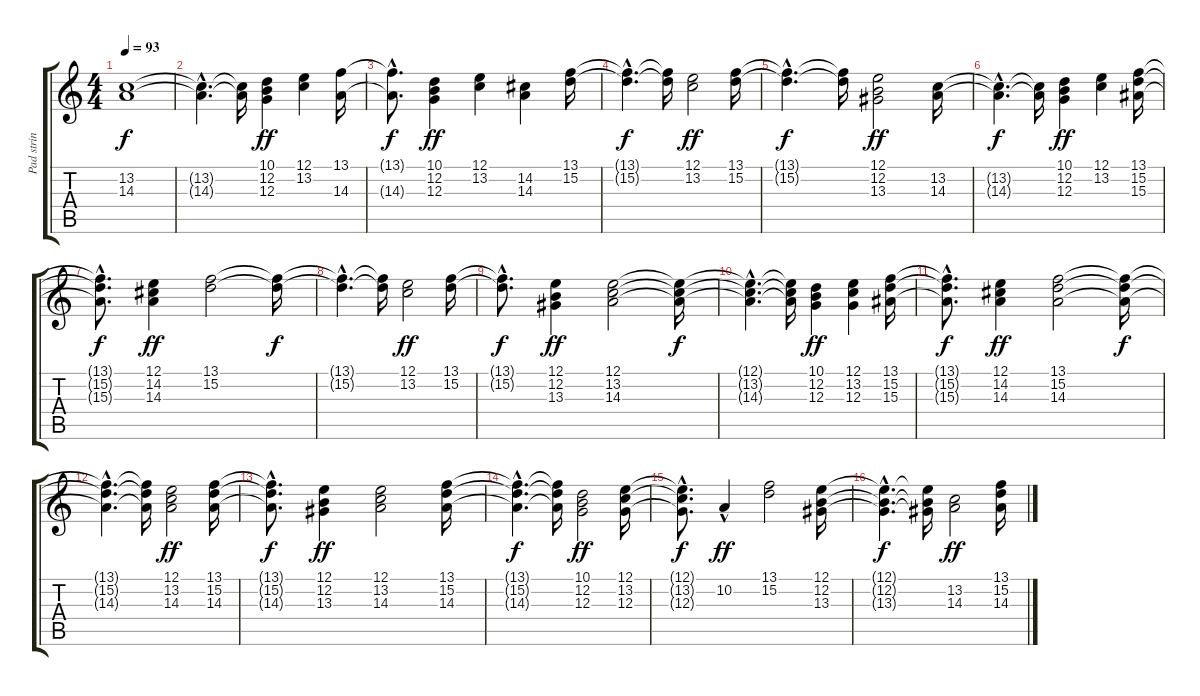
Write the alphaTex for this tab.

\track ("Pad strin" "Pad strin") {instrument stringensemble2}
\staff {score tabs}
\tuning (E4 B3 G3 D3 A2 E2) {hide}
\ts (4 4)
\tempo 93
\clef g2
\ks c
(13.2{t} 14.3{t}).1{dy f} |
(13.2{hac t} 14.3{hac t}).4{d} (13.2{t} 14.3{t}).16 (10.1 12.2 12.3).4{dy ff} (12.1 13.2).4 (13.1 14.3).16 |
(13.1{hac t} 14.3{hac t}).8{d dy f} (10.1 12.2 12.3).4{dy ff} (12.1 13.2).4 (14.2 14.3).4 (13.1 15.2).16 |
(13.1{hac t} 15.2{hac t}).4{d dy f} (13.1{t} 15.2{t}).16 (12.1 13.2).2{dy ff} (13.1 15.2).16 |
(13.1{hac t} 15.2{hac t}).4{d dy f} (13.1{t} 15.2{t}).16 (12.1 12.2 13.3).2{dy ff} (13.2 14.3).16 |
(13.2{hac t} 14.3{hac t}).4{d dy f} (13.2{t} 14.3{t}).16 (10.1 12.2 12.3).4{dy ff} (12.1 13.2).4 (13.1 15.2 15.3).16 |
(13.1{hac t} 15.2{hac t} 15.3{hac t}).8{d dy f} (12.1 14.2 14.3).4{dy ff} (13.1 15.2).2 (13.1{t} 15.2{t}).16{dy f} |
(13.1{hac t} 15.2{hac t}).4{d} (13.1{t} 15.2{t}).16 (12.1 13.2).2{dy ff} (13.1 15.2).16 |
(13.1{hac t} 15.2{hac t}).8{d dy f} (12.1 12.2 13.3).4{dy ff} (12.1 13.2 14.3).2 (12.1{t} 13.2{t} 14.3{t}).16{dy f} |
(12.1{hac t} 13.2{hac t} 14.3{hac t}).4{d} (12.1{t} 13.2{t} 14.3{t}).16 (10.1 12.2 12.3).4{dy ff} (12.1 13.2 12.3).4 (13.1 15.2 15.3).16 |
(13.1{hac t} 15.2{hac t} 15.3{hac t}).8{d dy f} (12.1 14.2 14.3).4{dy ff} (13.1 15.2 14.3).2 (13.1{t} 15.2{t} 14.3{t}).16{dy f} |
(13.1{hac t} 15.2{hac t} 14.3{hac t}).4{d} (13.1{t} 15.2{t} 14.3{t}).16 (12.1 13.2 14.3).2{dy ff} (13.1 15.2 14.3).16 |
(13.1{hac t} 15.2{hac t} 14.3{hac t}).8{d dy f} (12.1 12.2 13.3).4{dy ff} (12.1 13.2 14.3).2 (13.1 15.2 14.3).16 |
(13.1{hac t} 15.2{hac t} 14.3{hac t}).4{d dy f} (13.1{t} 15.2{t} 14.3{t}).16 (10.1 12.2 12.3).2{dy ff} (12.1 13.2 12.3).16 |
(12.1{hac t} 13.2{hac t} 12.3{hac t}).8{d dy f} 10.2{hac}.4{dy ff} (13.1 15.2).2 (12.1 12.2 13.3).16 |
(12.1{hac t} 12.2{hac t} 13.3{hac t}).4{d dy f} (12.1{t} 12.2{t} 13.3{t}).16 (13.2 14.3).2{dy ff} (13.1 15.2 14.3).16
